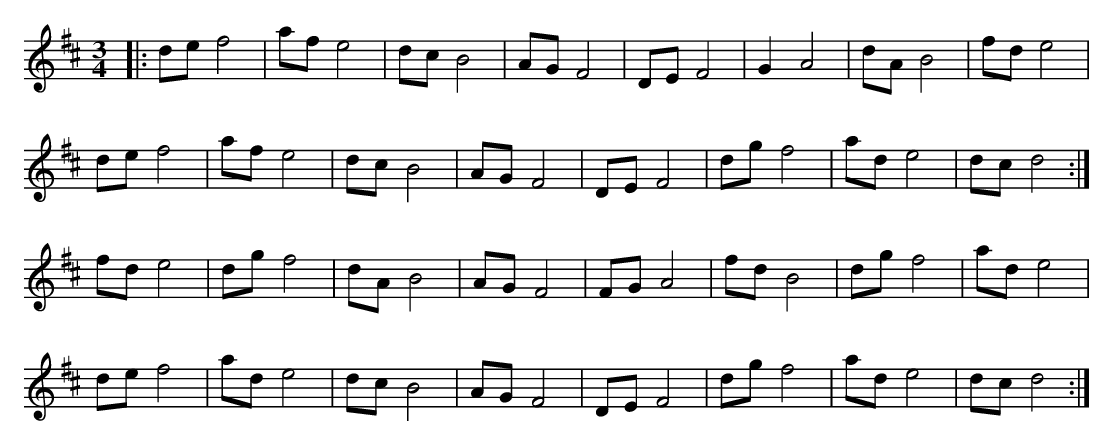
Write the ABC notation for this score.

X:1
M:3/4
K:D
|:de f4|af e4|dc B4|AG F4|DE F4|G2 A4|dA B4|fd e4|
def4|afe4|dcB4|AGF4|DEF4|dgf4|ade4|dcd4:|
fde4|dgf4|dAB4|AGF4|FGA4|fdB4|dgf4|ade4|
def4|ade4|dcB4|AGF4|DEF4|dgf4|ade4|dcd4:|
